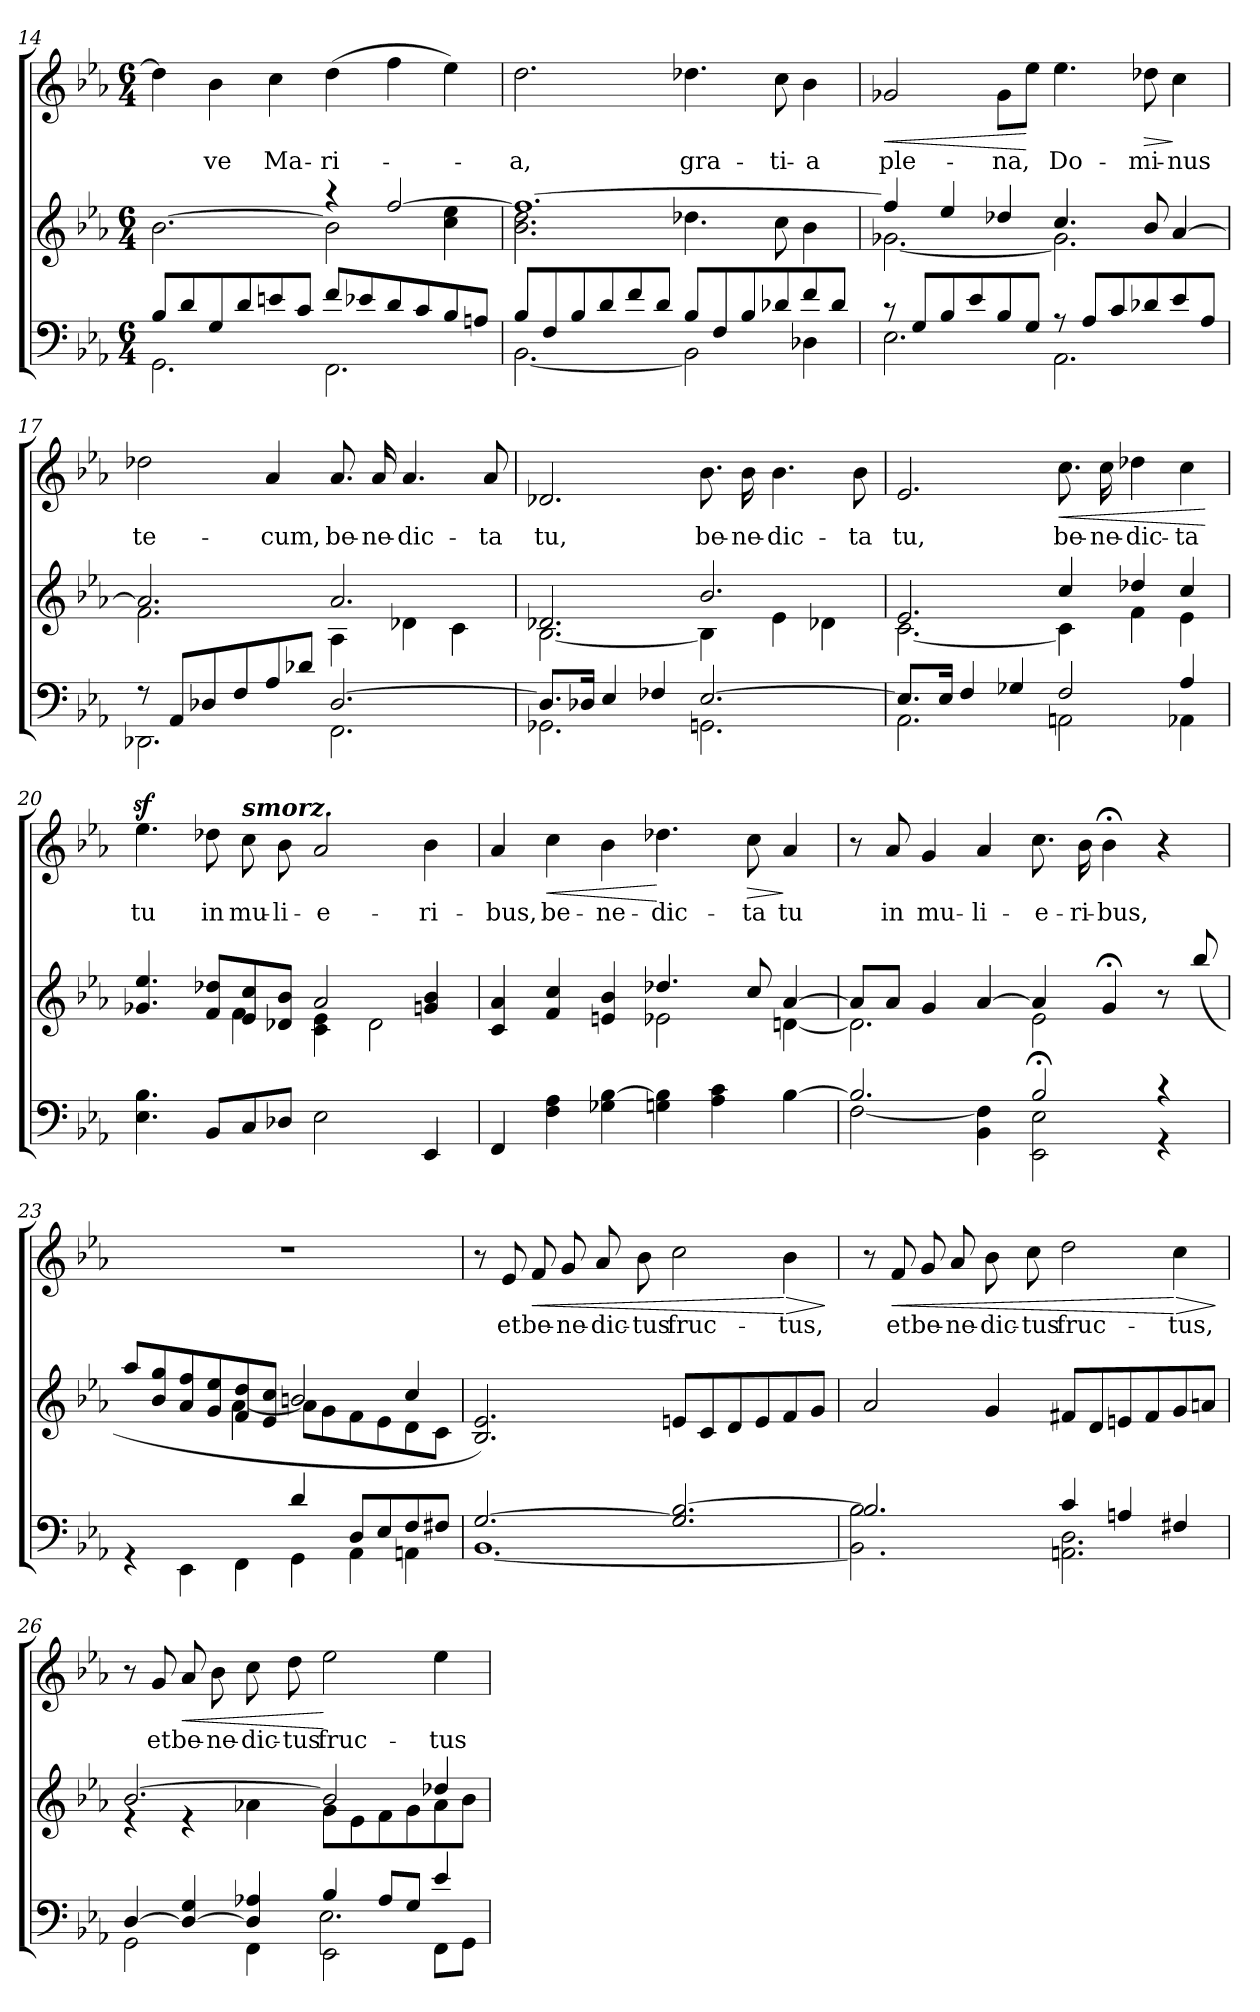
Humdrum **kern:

**kern	**kern	**kern	**text	**dynam
*part2	*part2	*part1	*part1	*part1
*staff3	*staff2	*staff1	*staff1	*staff1
!!LO:PB:g=z
*clefF4	*clefG2	*clefG2	*	*
*k[b-e-a-]	*k[b-e-a-]	*k[b-e-a-]	*	*
*E-:	*E-:	*E-:	*	*
*M6/4	*M6/4	*M6/4	*	*
=14	=14	=14	=14	=14
*^	*^	*	*	*
8B-/L	2.GG\	2.ryy	[<2.b-\	4dd\]	.	.
8d/	.	.	.	.	.	.
!	!	!	!	!	!LO:LY:b	!
8G/	.	.	.	4b-\	-ve	.
8d/	.	.	.	.	.	.
!	!	!	!	!	!LO:LY:b	!
8en/	.	.	.	4cc\	Ma-	.
8c/J	.	.	.	.	.	.
!	!	!	!	!	!LO:LY:b	!
8f/L	2.FF\	4rgg	2b-\]	(>4dd\	-ri-	.
8e-X/	.	.	.	.	.	.
8d/	.	[>2ff/	.	4ff\	.	.
8c/	.	.	.	.	.	.
8B-/	.	.	4cc\ 4ee-\	4ee-\)	.	.
8An/J	.	.	.	.	.	.
=15	=15	=15	=15	=15	=15	=15
!	!	!	!	!	!LO:LY:b	!
8B-/L	[<2.BB-\	1.ff_	2.b-\ 2.dd\	2.dd\	-a,	.
8F/	.	.	.	.	.	.
8B-/	.	.	.	.	.	.
8d/	.	.	.	.	.	.
8f/	.	.	.	.	.	.
8d/J	.	.	.	.	.	.
!	!	!	!	!	!LO:LY:b	!
8B-/L	2BB-\]	.	4.dd-X\	4.dd-X\	gra-	.
8F/	.	.	.	.	.	.
8B-/	.	.	.	.	.	.
!	!	!	!	!	!LO:LY:b	!
8d-X/	.	.	8cc\	8cc\	-ti-	.
!	!	!	!	!	!LO:LY:b	!
8f/	4D-X\	.	4b-\	4b-\	-a	.
8d-/J	.	.	.	.	.	.
=16	=16	=16	=16	=16	=16	=16
!	!	!	!	!	!LO:LY:b	!LO:HP:b
8rB	2.E-\	4ff/]	[<2.g-X\	2g-X/	ple-	<
8G/L	.	.	.	.	.	.
8B-/	.	4ee-/	.	.	.	.
8e-/	.	.	.	.	.	.
!	!	!	!	!	!LO:LY:b	!
8B-/	.	4dd-X/	.	8g-\L	-na,	.
8G/J	.	.	.	8ee-\J	.	[
!	!	!	!	!	!LO:LY:b	!
8rA	2.AA-\	4.cc/	2.g-\]	4.ee-\	Do-	.
8A-/L	.	.	.	.	.	.
8c/	.	.	.	.	.	.
!	!	!	!	!	!LO:LY:b	!LO:HP:b
8d-X/	.	8b-/	.	8dd-X\	-mi-	>
!	!	!	!	!	!LO:LY:b	!
8e-/	.	[>4a-/	.	4cc\	-nus	]
8A-/J	.	.	.	.	.	.
!!LO:LB:g=z
=17	=17	=17	=17	=17	=17	=17
!	!	!	!	!	!LO:LY:b	!
8r	2.DD-X\	2.a-/]	2.f\	2dd-X\	te-	.
8AA-/L	.	.	.	.	.	.
8D-X/	.	.	.	.	.	.
8F/	.	.	.	.	.	.
!	!	!	!	!	!LO:LY:b	!
8A-/	.	.	.	4a-/	-cum,	.
8d-X/J	.	.	.	.	.	.
!	!	!	!	!	!LO:LY:b	!
[>2.D-/	2.FF\	2.a-/	4A-\	8.a-/	be-	.
!	!	!	!	!	!LO:LY:b	!
.	.	.	.	16a-/	-ne-	.
!	!	!	!	!	!LO:LY:b	!
.	.	.	4d-X\	4.a-/	-dic-	.
.	.	.	4c\	.	.	.
!	!	!	!	!	!LO:LY:b	!
.	.	.	.	8a-/	-ta	.
=18	=18	=18	=18	=18	=18	=18
!	!	!	!	!	!LO:LY:b	!
8.D-/L]	2.GG-X\	2.d-X/	[<2.B-\	2.d-X/	tu,	.
16D-X/Jk	.	.	.	.	.	.
4E-/	.	.	.	.	.	.
4F-X/	.	.	.	.	.	.
!	!	!	!	!	!LO:LY:b	!
[>2.E-/	2.GGn\	2.b-/	4B-\]	8.b-\	be-	.
!	!	!	!	!	!LO:LY:b	!
.	.	.	.	16b-\	-ne-	.
!	!	!	!	!	!LO:LY:b	!
.	.	.	4e-\	4.b-\	-dic-	.
.	.	.	4d-X\	.	.	.
!	!	!	!	!	!LO:LY:b	!
.	.	.	.	8b-\	-ta	.
=19	=19	=19	=19	=19	=19	=19
!	!	!	!	!	!LO:LY:b	!
8.E-/L]	2.AA-\	2.e-/	[<2.c\	2.e-/	tu,	.
16E-/Jk	.	.	.	.	.	.
4F/	.	.	.	.	.	.
4G-X/	.	.	.	.	.	.
!	!	!	!	!	!LO:LY:b	!LO:HP:b
2F/	2AAn\	4cc/	4c\]	8.cc\	be-	<
!	!	!	!	!	!LO:LY:b	!
.	.	.	.	16cc\	-ne-	.
!	!	!	!	!	!LO:LY:b	!
.	.	4dd-X/	4f\	4dd-X\	-dic-	.
!	!	!	!	!	!LO:LY:b	!
4A-/	4AA-X\	4cc/	4e-\	4cc\	-ta	.
*v	*v	*	*	*	*	*
*	*v	*v	*	*	*
.	.	.	.	[
!!LO:LB:g=z
=20	=20	=20	=20	=20
*	*^	*	*	*
!	!	!	!	!LO:LY:b	!
4.E-\ 4.B-\	4.g-X/ 4.ee-/	2ryy	4.ee-z>\	tu	.
!	!	!	!	!LO:LY:b	!
8BB-/L	8f/ 8dd-X/L	.	8dd-X\	in	.
!	!	!	!LO:TX:a:Bi:t=smorz.	!	!
!	!	!	!	!LO:LY:b	!
8C/	8e-/ 8cc/	4f\	8cc\	mu-	.
!	!	!	!	!LO:LY:b	!
8D-X/J	8d-X/ 8b-/J	.	8b-\	-li-	.
!	!	!	!	!LO:LY:b	!
2E-\	2a-/	4c\ 4e-\	2a-/	-e-	.
.	.	2d-\	.	.	.
!	!	!	!	!LO:LY:b	!
4EE-/	4gn/ 4b-/	.	4b-\	-ri-	.
=21	=21	=21	=21	=21	=21
!	!	!	!	!LO:LY:b	!
4FF/	4c/ 4a-/	2.ryy	4a-/	-bus,	.
!	!	!	!	!LO:LY:b	!LO:HP:b
4F\ 4A-\	4f/ 4cc/	.	4cc\	be-	<
!	!	!	!	!LO:LY:b	!
4G-X\ [4B-\	4en/ 4b-/	.	4b-\	-ne-	.
!	!	!	!	!LO:LY:b	!
4Gn\ 4B-\]	4.dd-X/	2e-X\	4.dd-X\	-dic-	[
4A-\ 4c\	.	.	.	.	.
!	!	!	!	!LO:LY:b	!LO:HP:b
.	8cc/	.	8cc\	-ta	>
!	!	!	!	!LO:LY:b	!
[4B-\	[>4a-/	[<4dn\	4a-/	tu	]
=22	=22	=22	=22	=22	=22
*^	*	*	*	*	*
2.B-/]	[<2F\	8a-/L]	2.d\]	8r	.	.
!	!	!	!	!	!LO:LY:b	!
.	.	8a-/J	.	8a-/	in	.
!	!	!	!	!	!LO:LY:b	!
.	.	4g/	.	4g/	mu-	.
!	!	!	!	!	!LO:LY:b	!
.	4BB-\ 4F\]	[>4a-/	.	4a-/	-li-	.
!	!	!	!	!	!LO:LY:b	!
2B-;/	2EE-\ 2E-\	4a-/]	2e-\	8.cc\	-e-	.
!	!	!	!	!	!LO:LY:b	!
.	.	.	.	16b-\	-ri-	.
!	!	!	!	!	!LO:LY:b	!
.	.	4g;</	.	4b-;<\	-bus,	.
4r	4r	8r	4ryy	4r	.	.
.	.	(8bb-/	.	.	.	.
!!LO:LB:g=z
=23	=23	=23	=23	=23	=23	=23
2.ryy	4rGG	8aa-/L	2ryy	1.r	.	.
.	.	8b-/ 8gg/	.	.	.	.
.	4EE-\	8a-/ 8ff/	.	.	.	.
.	.	8g/ 8ee-/	.	.	.	.
.	4FF\	8f/ 8dd/	[<4a-\	.	.	.
.	.	8e-/ 8cc/J	.	.	.	.
4d/	4GG\	2bn/	8a-\L]	.	.	.
.	.	.	8g\	.	.	.
8D/L	4AA-\	.	8f\	.	.	.
8E-/	.	.	8e-\	.	.	.
8F/	4AAn\	4cc/	8d\	.	.	.
8F#X/J	.	.	8c\J	.	.	.
*	*	*v	*v	*	*	*
=24	=24	=24	=24	=24	=24
[>2.G/	[<1.BB-	2.B-/ 2.e-/)	8r	.	.
!	!	!	!	!LO:LY:b	!
.	.	.	8e-/	et	.
!	!	!	!	!LO:LY:b	!LO:HP:b
.	.	.	8f/	be-	<
!	!	!	!	!LO:LY:b	!
.	.	.	8g/	-ne-	.
!	!	!	!	!LO:LY:b	!
.	.	.	8a-/	-dic-	.
!	!	!	!	!LO:LY:b	!
.	.	.	8b-\	-tus	.
!	!	!	!	!LO:LY:b	!
2.G/] [>2.B-/	.	8en/L	2cc\	fruc-	.
.	.	8c/	.	.	.
.	.	8d/	.	.	.
.	.	8e/	.	.	.
!	!	!	!	!LO:LY:b	!LO:HP:n=1:b
.	.	8f/	4b-\	-tus,	[ >
.	.	8g/J	.	.	.
*v	*v	*	*	*	*
.	.	.	.	]
!!LO:PB:g=z
=25	=25	=25	=25	=25
*^	*	*	*	*
2.B-/]	2.BB-\] 2.B-\	2a-/	8r	.	.
!	!	!	!	!LO:LY:b	!LO:HP:b
.	.	.	8f/	et	<
!	!	!	!	!LO:LY:b	!
.	.	.	8g/	be-	.
!	!	!	!	!LO:LY:b	!
.	.	.	8a-/	-ne-	.
!	!	!	!	!LO:LY:b	!
.	.	4g/	8b-\	-dic-	.
!	!	!	!	!LO:LY:b	!
.	.	.	8cc\	-tus	.
!	!	!	!	!LO:LY:b	!
4c/	2.AAn\ 2.D\	8f#X/L	2dd\	fruc-	.
.	.	8d/	.	.	.
4An/	.	8en/	.	.	.
.	.	8f#/	.	.	.
!	!	!	!	!LO:LY:b	!LO:HP:n=1:b
4F#X/	.	8g/	4cc\	-tus,	[ >
.	.	8an/J	.	.	.
*v	*v	*	*	*	*
.	.	.	.	]
=26	=26	=26	=26	=26
*^	*^	*	*	*
*	*^	*	*	*	*	*
[<4D/	2GG\	2.ryy	[>2.b-/	4rd	8r	.	.
!	!	!	!	!	!	!LO:LY:b	!
.	.	.	.	.	8g/	et	.
!	!	!	!	!	!	!LO:LY:b	!LO:HP:b
4D/_ 4G/	.	.	.	4rd	8a-/	be-	<
!	!	!	!	!	!	!LO:LY:b	!
.	.	.	.	.	8b-\	-ne-	.
!	!	!	!	!	!	!LO:LY:b	!
4D/] 4A-X/	4FF\	.	.	4a-X\	8cc\	-dic-	.
!	!	!	!	!	!	!LO:LY:b	!
.	.	.	.	.	8dd\	-tus	.
!	!	!	!	!	!	!LO:LY:b	!
4B-/	2EE-\	2.E-\	2b-/]	8g\L	2ee-\	fruc-	[
.	.	.	.	8e-\	.	.	.
8A-/L	.	.	.	8f\	.	.	.
8G/J	.	.	.	8g\	.	.	.
!	!	!	!	!	!	!LO:LY:b	!
4e-/	8FF\L	.	4dd-X/	8a-\	4ee-\	-tus	.
.	8GG\J	.	.	8b-\J	.	.	.
*v	*v	*v	*	*	*	*	*
*	*v	*v	*	*	*
=	=	=	=	=
*-	*-	*-	*-	*-
